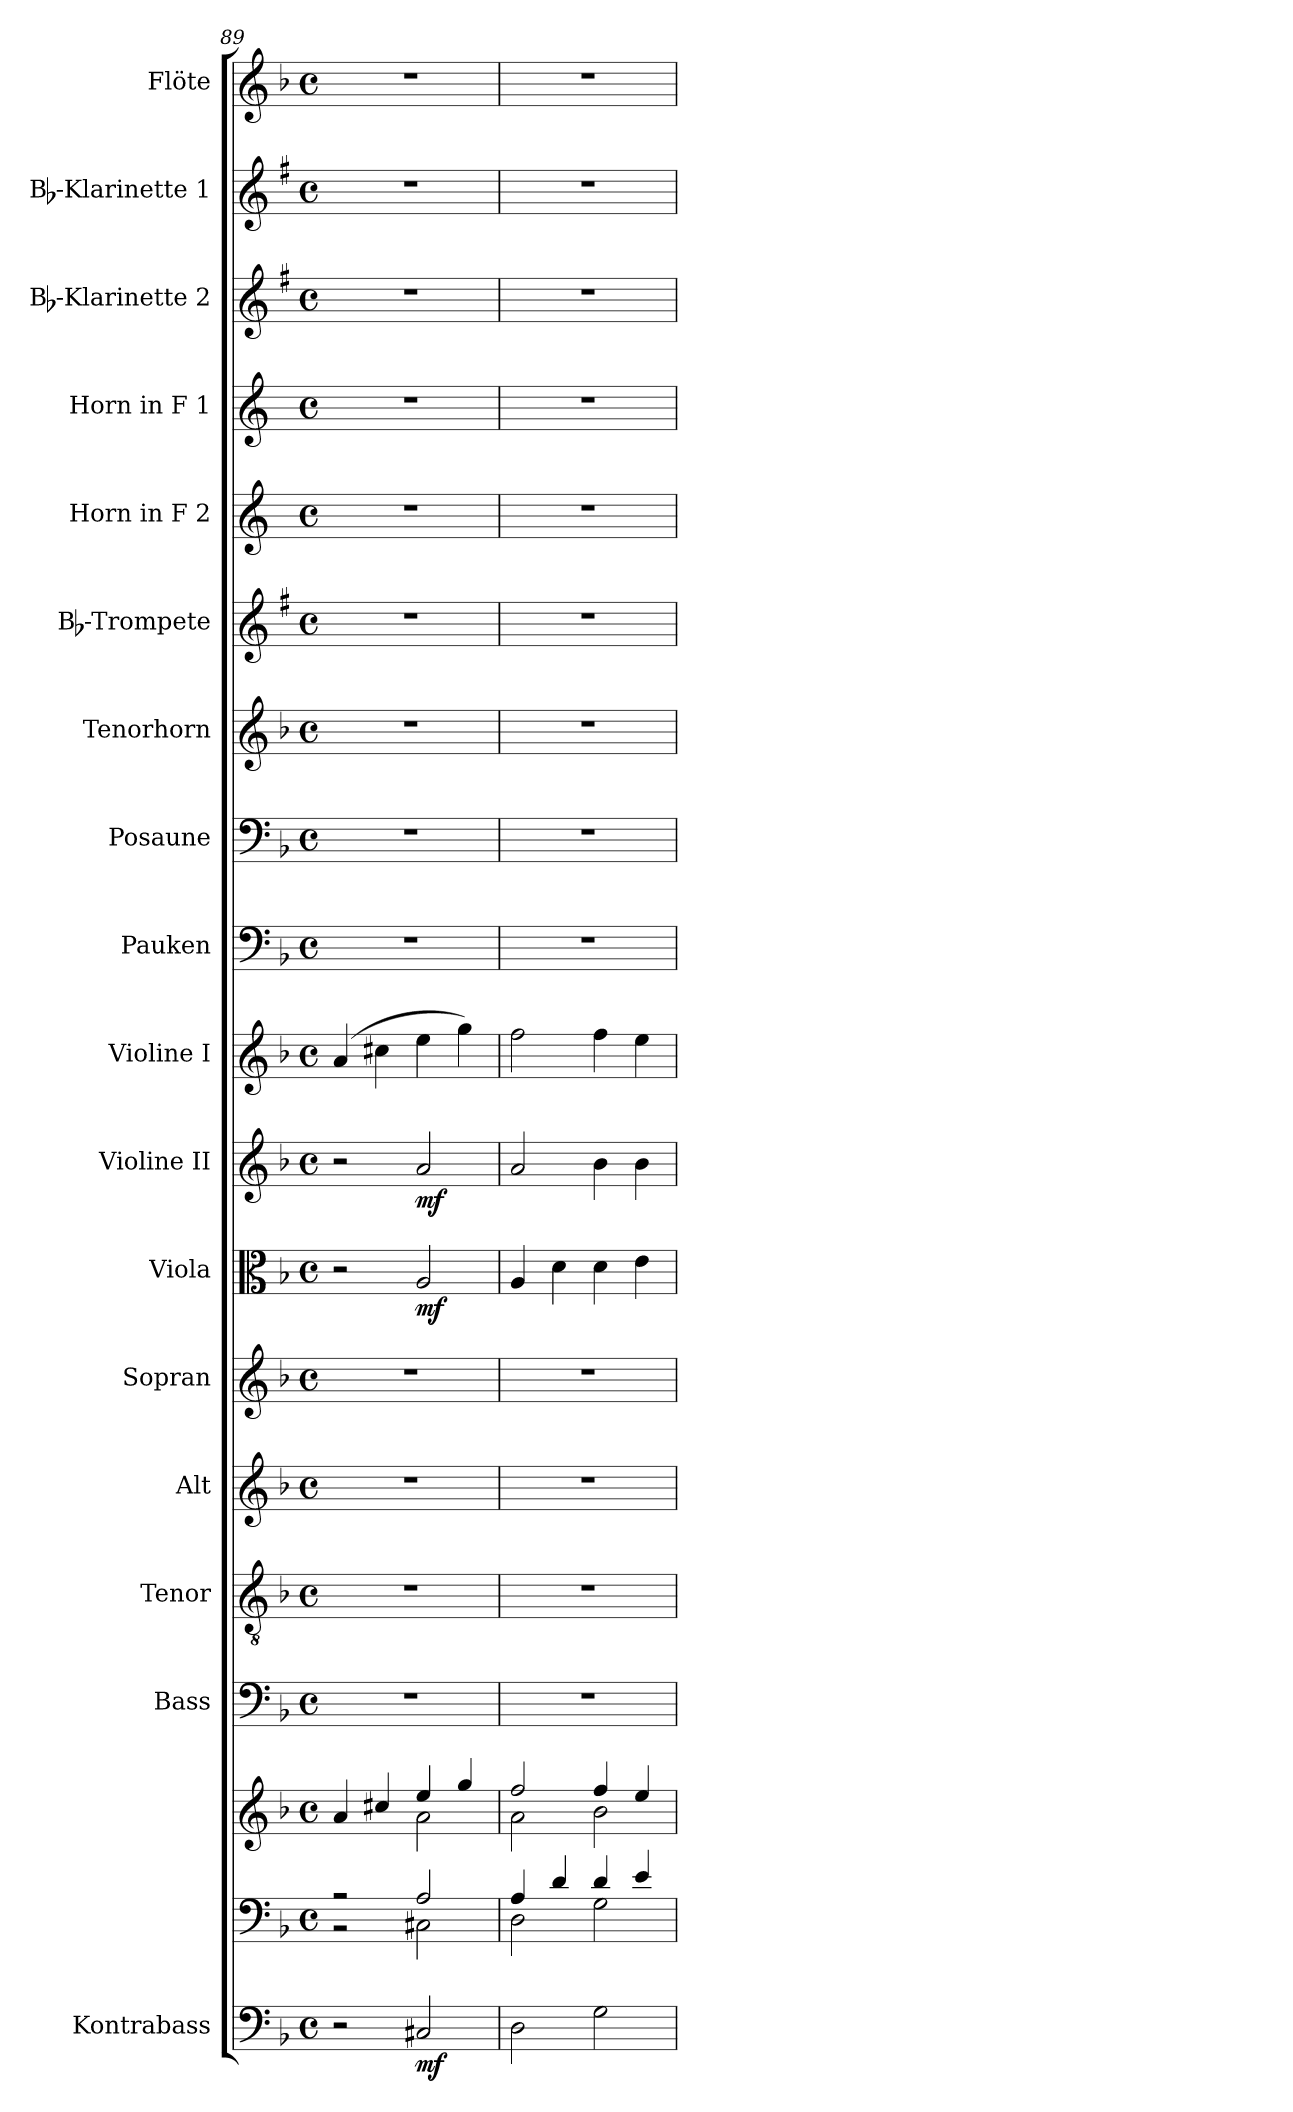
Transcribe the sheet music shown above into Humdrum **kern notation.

**kern	**dynam	**kern	**kern	**kern	**kern	**kern	**kern	**kern	**dynam	**kern	**dynam	**kern	**kern	**kern	**kern	**kern	**kern	**kern	**kern	**kern	**kern
*part18	*part18	*part17	*part17	*part16	*part15	*part14	*part13	*part12	*part12	*part11	*part11	*part10	*part9	*part8	*part7	*part6	*part5	*part4	*part3	*part2	*part1
*staff19	*staff19	*staff18	*staff17	*staff16	*staff15	*staff14	*staff13	*staff12	*staff12	*staff11	*staff11	*staff10	*staff9	*staff8	*staff7	*staff6	*staff5	*staff4	*staff3	*staff2	*staff1
*I"Kontrabass	*	*	*	*I"Bass	*I"Tenor	*I"Alt	*I"Sopran	*I"Viola	*	*I"Violine II	*	*I"Violine I	*I"Pauken	*I"Posaune	*I"Tenorhorn	*I"Bb-Trompete	*I"Horn in F 2	*I"Horn in F 1	*I"Bb-Klarinette 2	*I"Bb-Klarinette 1	*I"Flöte
*I'Kb.	*	*	*	*I'B.	*I'T.	*I'A.	*I'S.	*I'Vla.	*	*I'Vl. II	*	*I'Vl. I	*I'Pk.	*I'Pos.	*I'T. Hrn.	*I'Bb Trp.	*	*	*I'Bb Kl. 2	*I'Bb Kl. 1	*I'Fl.
*clefF4	*	*clefF4	*clefG2	*clefF4	*clefGv2	*clefG2	*clefG2	*clefC3	*	*clefG2	*	*clefG2	*clefF4	*clefF4	*clefG2	*clefG2	*clefG2	*clefG2	*clefG2	*clefG2	*clefG2
*ITrd7c12	*	*	*	*	*	*	*	*	*	*	*	*	*	*	*ITrd8c14	*ITrd1c2	*ITrd4c7	*ITrd4c7	*ITrd1c2	*ITrd1c2	*
*k[b-]	*	*k[b-]	*k[b-]	*k[b-]	*k[b-]	*k[b-]	*k[b-]	*k[b-]	*	*k[b-]	*	*k[b-]	*k[b-]	*k[b-]	*k[b-]	*k[b-]	*k[b-]	*k[b-]	*k[b-]	*k[b-]	*k[b-]
*F:	*	*F:	*F:	*F:	*F:	*F:	*F:	*F:	*	*F:	*	*F:	*F:	*F:	*F:	*F:	*F:	*F:	*F:	*F:	*F:
*M4/4	*	*M4/4	*M4/4	*M4/4	*M4/4	*M4/4	*M4/4	*M4/4	*	*M4/4	*	*M4/4	*M4/4	*M4/4	*M4/4	*M4/4	*M4/4	*M4/4	*M4/4	*M4/4	*M4/4
*met(c)	*	*met(c)	*met(c)	*met(c)	*met(c)	*met(c)	*met(c)	*met(c)	*	*met(c)	*	*met(c)	*met(c)	*met(c)	*met(c)	*met(c)	*met(c)	*met(c)	*met(c)	*met(c)	*met(c)
=89	=89	=89	=89	=89	=89	=89	=89	=89	=89	=89	=89	=89	=89	=89	=89	=89	=89	=89	=89	=89	=89
*	*	*^	*^	*	*	*	*	*	*	*	*	*	*	*	*	*	*	*	*	*	*
2r	.	2r	2r	4a/	2ryy	1r	1r	1r	1r	2r	.	2r	.	(4a/	1r	1r	1r	1r	1r	1r	1r	1r	1r
.	.	.	.	4cc#X/	.	.	.	.	.	.	.	.	.	4cc#X\	.	.	.	.	.	.	.	.	.
!	!LO:DY:b	!	!	!	!	!	!	!	!	!	!LO:DY:b	!	!LO:DY:b	!	!	!	!	!	!	!	!	!	!
2CC#X/	mf	2A/	2C#X\	4ee/	2a\	.	.	.	.	2A/	mf	2a/	mf	4ee\	.	.	.	.	.	.	.	.	.
.	.	.	.	4gg/	.	.	.	.	.	.	.	.	.	4gg\)	.	.	.	.	.	.	.	.	.
=90	=90	=90	=90	=90	=90	=90	=90	=90	=90	=90	=90	=90	=90	=90	=90	=90	=90	=90	=90	=90	=90	=90	=90
2DD\	.	4A/	2D\	2ff/	2a\	1r	1r	1r	1r	4A/	.	2a/	.	2ff\	1r	1r	1r	1r	1r	1r	1r	1r	1r
.	.	4d/	.	.	.	.	.	.	.	4d\	.	.	.	.	.	.	.	.	.	.	.	.	.
2GG\	.	4d/	2G\	4ff/	2b-\	.	.	.	.	4d\	.	4b-\	.	4ff\	.	.	.	.	.	.	.	.	.
.	.	4e/	.	4ee/	.	.	.	.	.	4e\	.	4b-\	.	4ee\	.	.	.	.	.	.	.	.	.
*	*	*v	*v	*	*	*	*	*	*	*	*	*	*	*	*	*	*	*	*	*	*	*	*
*	*	*	*v	*v	*	*	*	*	*	*	*	*	*	*	*	*	*	*	*	*	*	*
=	=	=	=	=	=	=	=	=	=	=	=	=	=	=	=	=	=	=	=	=	=
*-	*-	*-	*-	*-	*-	*-	*-	*-	*-	*-	*-	*-	*-	*-	*-	*-	*-	*-	*-	*-	*-
